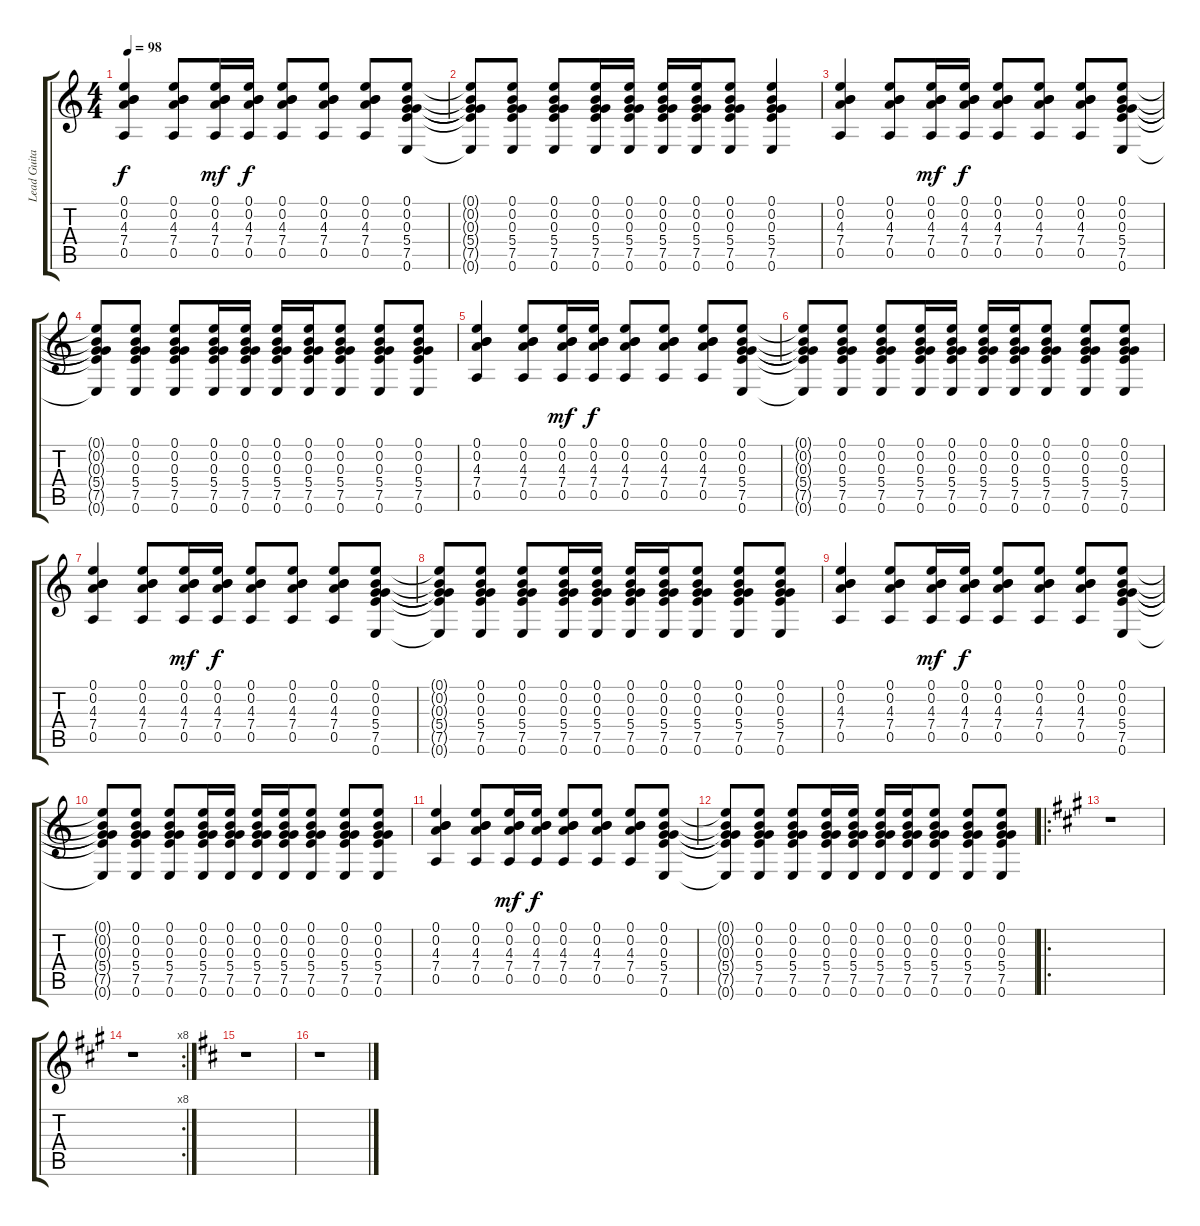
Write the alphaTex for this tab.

\track ("Lead Guitar" "Lead Guita") {instrument overdrivenguitar}
\staff {score tabs}
\tuning (E4 B3 G3 D3 A2 E2) {hide}
\ts (4 4)
\tempo 98
\clef g2
\ks aminor
(0.1 0.2 4.3 7.4 0.5).4{dy f instrument acousticguitarsteel} (0.1 0.2 4.3 7.4 0.5).8 (0.1 0.2 4.3 7.4 0.5).16{dy mf} (0.1 0.2 4.3 7.4 0.5).16{dy f} (0.1 0.2 4.3 7.4 0.5).8 (0.1 0.2 4.3 7.4 0.5).8 (0.1 0.2 4.3 7.4 0.5).8 (0.1 0.2 0.3 5.4 7.5 0.6).8 |
(0.1{t} 0.2{t} 0.3{t} 5.4{t} 7.5{t} 0.6{t}).8 (0.1 0.2 0.3 5.4 7.5 0.6).8 (0.1 0.2 0.3 5.4 7.5 0.6).8 (0.1 0.2 0.3 5.4 7.5 0.6).16 (0.1 0.2 0.3 5.4 7.5 0.6).16 (0.1 0.2 0.3 5.4 7.5 0.6).16 (0.1 0.2 0.3 5.4 7.5 0.6).16 (0.1 0.2 0.3 5.4 7.5 0.6).8 (0.1 0.2 0.3 5.4 7.5 0.6).4 |
(0.1 0.2 4.3 7.4 0.5).4 (0.1 0.2 4.3 7.4 0.5).8 (0.1 0.2 4.3 7.4 0.5).16{dy mf} (0.1 0.2 4.3 7.4 0.5).16{dy f} (0.1 0.2 4.3 7.4 0.5).8 (0.1 0.2 4.3 7.4 0.5).8 (0.1 0.2 4.3 7.4 0.5).8 (0.1 0.2 0.3 5.4 7.5 0.6).8 |
(0.1{t} 0.2{t} 0.3{t} 5.4{t} 7.5{t} 0.6{t}).8 (0.1 0.2 0.3 5.4 7.5 0.6).8 (0.1 0.2 0.3 5.4 7.5 0.6).8 (0.1 0.2 0.3 5.4 7.5 0.6).16 (0.1 0.2 0.3 5.4 7.5 0.6).16 (0.1 0.2 0.3 5.4 7.5 0.6).16 (0.1 0.2 0.3 5.4 7.5 0.6).16 (0.1 0.2 0.3 5.4 7.5 0.6).8 (0.1 0.2 0.3 5.4 7.5 0.6).8 (0.1 0.2 0.3 5.4 7.5 0.6).8 |
(0.1 0.2 4.3 7.4 0.5).4{volume 14 balance 8 instrument acousticguitarsteel} (0.1 0.2 4.3 7.4 0.5).8 (0.1 0.2 4.3 7.4 0.5).16{dy mf} (0.1 0.2 4.3 7.4 0.5).16{dy f} (0.1 0.2 4.3 7.4 0.5).8 (0.1 0.2 4.3 7.4 0.5).8 (0.1 0.2 4.3 7.4 0.5).8 (0.1 0.2 0.3 5.4 7.5 0.6).8 |
(0.1{t} 0.2{t} 0.3{t} 5.4{t} 7.5{t} 0.6{t}).8 (0.1 0.2 0.3 5.4 7.5 0.6).8 (0.1 0.2 0.3 5.4 7.5 0.6).8 (0.1 0.2 0.3 5.4 7.5 0.6).16 (0.1 0.2 0.3 5.4 7.5 0.6).16 (0.1 0.2 0.3 5.4 7.5 0.6).16 (0.1 0.2 0.3 5.4 7.5 0.6).16 (0.1 0.2 0.3 5.4 7.5 0.6).8 (0.1 0.2 0.3 5.4 7.5 0.6).8 (0.1 0.2 0.3 5.4 7.5 0.6).8 |
(0.1 0.2 4.3 7.4 0.5).4{volume 14 balance 8 instrument acousticguitarsteel} (0.1 0.2 4.3 7.4 0.5).8 (0.1 0.2 4.3 7.4 0.5).16{dy mf} (0.1 0.2 4.3 7.4 0.5).16{dy f} (0.1 0.2 4.3 7.4 0.5).8 (0.1 0.2 4.3 7.4 0.5).8 (0.1 0.2 4.3 7.4 0.5).8 (0.1 0.2 0.3 5.4 7.5 0.6).8 |
(0.1{t} 0.2{t} 0.3{t} 5.4{t} 7.5{t} 0.6{t}).8 (0.1 0.2 0.3 5.4 7.5 0.6).8 (0.1 0.2 0.3 5.4 7.5 0.6).8 (0.1 0.2 0.3 5.4 7.5 0.6).16 (0.1 0.2 0.3 5.4 7.5 0.6).16 (0.1 0.2 0.3 5.4 7.5 0.6).16 (0.1 0.2 0.3 5.4 7.5 0.6).16 (0.1 0.2 0.3 5.4 7.5 0.6).8 (0.1 0.2 0.3 5.4 7.5 0.6).8 (0.1 0.2 0.3 5.4 7.5 0.6).8 |
(0.1 0.2 4.3 7.4 0.5).4{volume 14 balance 8 instrument acousticguitarsteel} (0.1 0.2 4.3 7.4 0.5).8 (0.1 0.2 4.3 7.4 0.5).16{dy mf} (0.1 0.2 4.3 7.4 0.5).16{dy f} (0.1 0.2 4.3 7.4 0.5).8 (0.1 0.2 4.3 7.4 0.5).8 (0.1 0.2 4.3 7.4 0.5).8 (0.1 0.2 0.3 5.4 7.5 0.6).8 |
(0.1{t} 0.2{t} 0.3{t} 5.4{t} 7.5{t} 0.6{t}).8 (0.1 0.2 0.3 5.4 7.5 0.6).8 (0.1 0.2 0.3 5.4 7.5 0.6).8 (0.1 0.2 0.3 5.4 7.5 0.6).16 (0.1 0.2 0.3 5.4 7.5 0.6).16 (0.1 0.2 0.3 5.4 7.5 0.6).16 (0.1 0.2 0.3 5.4 7.5 0.6).16 (0.1 0.2 0.3 5.4 7.5 0.6).8 (0.1 0.2 0.3 5.4 7.5 0.6).8 (0.1 0.2 0.3 5.4 7.5 0.6).8 |
(0.1 0.2 4.3 7.4 0.5).4{volume 14 balance 8 instrument acousticguitarsteel} (0.1 0.2 4.3 7.4 0.5).8 (0.1 0.2 4.3 7.4 0.5).16{dy mf} (0.1 0.2 4.3 7.4 0.5).16{dy f} (0.1 0.2 4.3 7.4 0.5).8 (0.1 0.2 4.3 7.4 0.5).8 (0.1 0.2 4.3 7.4 0.5).8 (0.1 0.2 0.3 5.4 7.5 0.6).8 |
(0.1{t} 0.2{t} 0.3{t} 5.4{t} 7.5{t} 0.6{t}).8 (0.1 0.2 0.3 5.4 7.5 0.6).8 (0.1 0.2 0.3 5.4 7.5 0.6).8 (0.1 0.2 0.3 5.4 7.5 0.6).16 (0.1 0.2 0.3 5.4 7.5 0.6).16 (0.1 0.2 0.3 5.4 7.5 0.6).16 (0.1 0.2 0.3 5.4 7.5 0.6).16 (0.1 0.2 0.3 5.4 7.5 0.6).8 (0.1 0.2 0.3 5.4 7.5 0.6).8 (0.1 0.2 0.3 5.4 7.5 0.6).8 |
\ro
\ks f#minor
r.1{volume 16 instrument overdrivenguitar} |
\rc 8
r.1 |
\ks bminor
r.1 |
r.1
